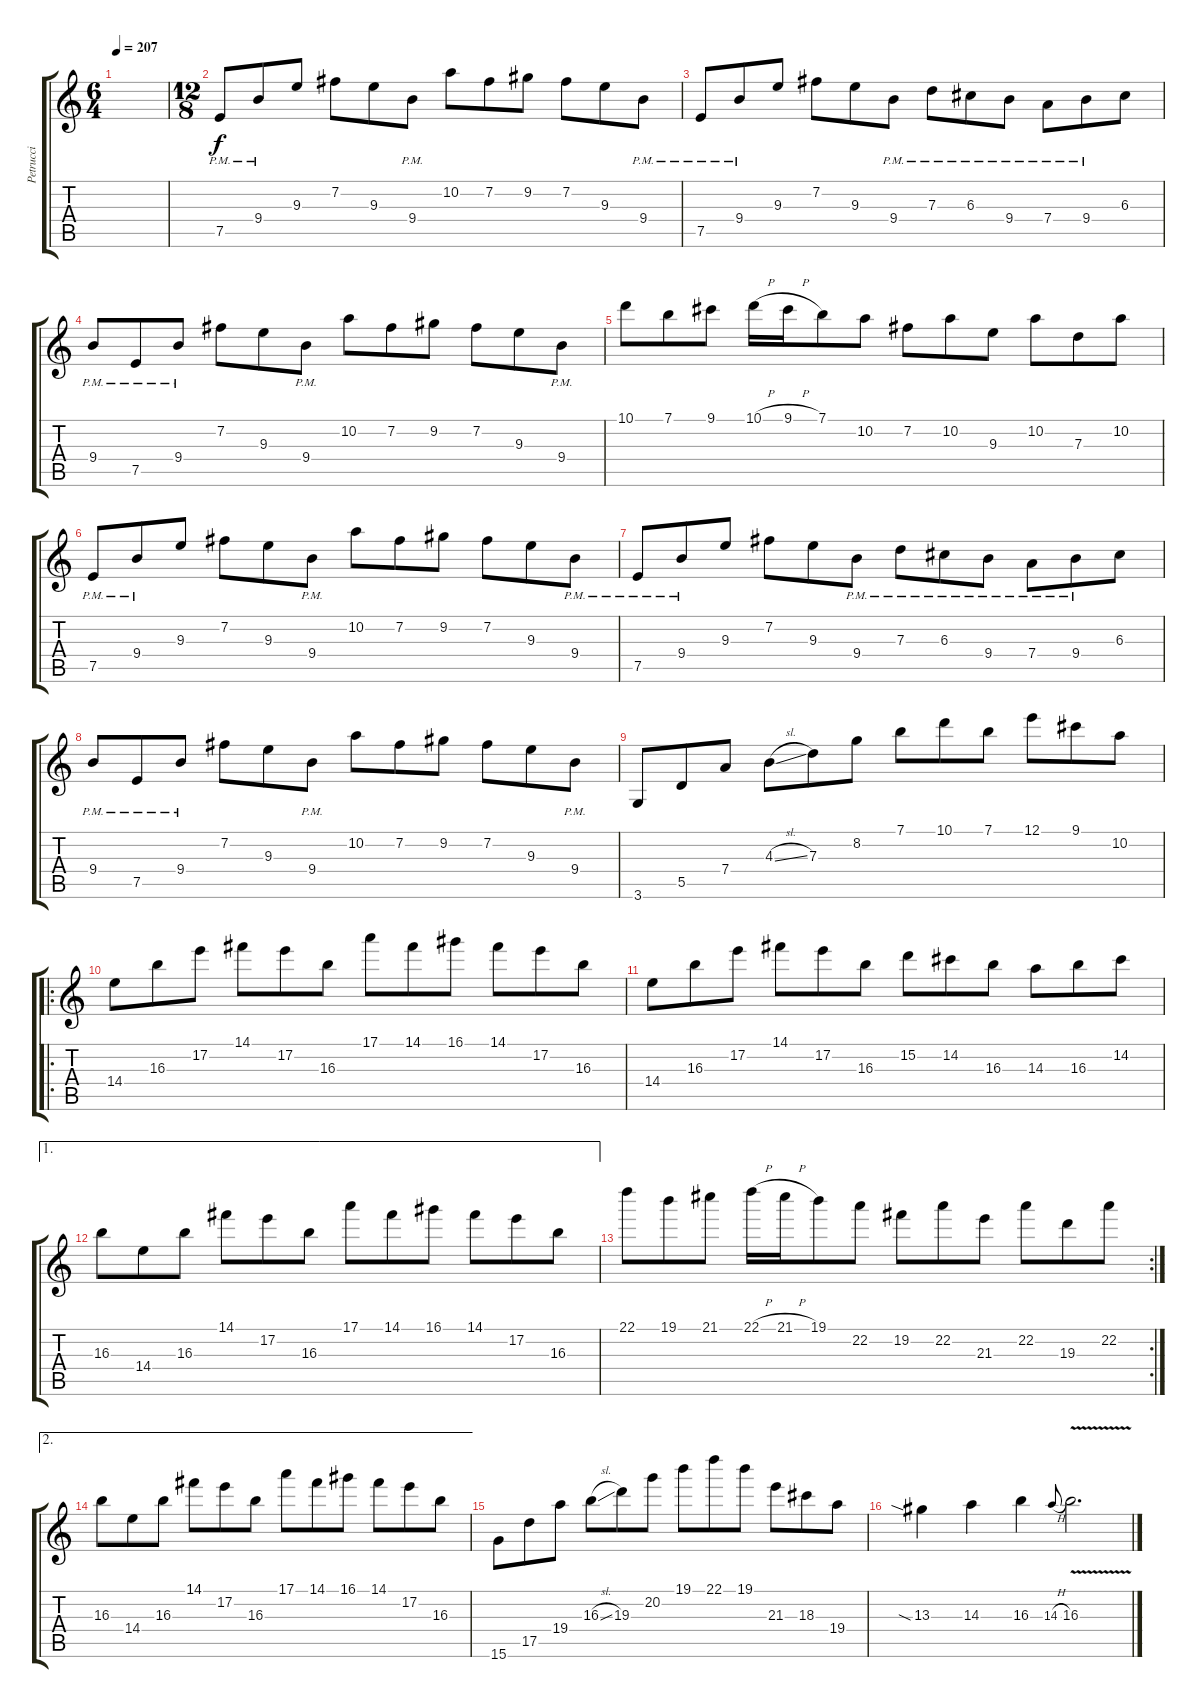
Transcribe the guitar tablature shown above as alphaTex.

\track ("Petrucci" "Petrucci") {instrument overdrivenguitar}
\staff {score tabs}
\tuning (E4 B3 G3 D3 A2 E2) {hide}
\ts (6 4)
\tempo 207
\clef g2
\ks c
|
\ts (12 8)
7.5{pm}.8 9.4{pm}.8 9.3.8 7.2.8 9.3.8 9.4{pm}.8 10.2.8 7.2.8 9.2.8 7.2.8 9.3.8 9.4{pm}.8 |
7.5{pm}.8 9.4{pm}.8 9.3.8 7.2.8 9.3.8 9.4{pm}.8 7.3{pm}.8 6.3{pm}.8 9.4{pm}.8 7.4{pm}.8 9.4{pm}.8 6.3.8 |
9.4{pm}.8 7.5{pm}.8 9.4{pm}.8 7.2.8 9.3.8 9.4{pm}.8 10.2.8 7.2.8 9.2.8 7.2.8 9.3.8 9.4{pm}.8 |
10.1.8 7.1.8 9.1.8 10.1{h}.16 9.1{h}.16 7.1.8 10.2.8 7.2.8 10.2.8 9.3.8 10.2.8 7.3.8 10.2.8 |
7.5{pm}.8 9.4{pm}.8 9.3.8 7.2.8 9.3.8 9.4{pm}.8 10.2.8 7.2.8 9.2.8 7.2.8 9.3.8 9.4{pm}.8 |
7.5{pm}.8 9.4{pm}.8 9.3.8 7.2.8 9.3.8 9.4{pm}.8 7.3{pm}.8 6.3{pm}.8 9.4{pm}.8 7.4{pm}.8 9.4{pm}.8 6.3.8 |
9.4{pm}.8 7.5{pm}.8 9.4{pm}.8 7.2.8 9.3.8 9.4{pm}.8 10.2.8 7.2.8 9.2.8 7.2.8 9.3.8 9.4{pm}.8 |
3.6.8 5.5.8 7.4.8 4.3{sl}.8 7.3.8 8.2.8 7.1.8 10.1.8 7.1.8 12.1.8 9.1.8 10.2.8 |
\ro
14.4.8 16.3.8 17.2.8 14.1.8 17.2.8 16.3.8 17.1.8 14.1.8 16.1.8 14.1.8 17.2.8 16.3.8 |
14.4.8 16.3.8 17.2.8 14.1.8 17.2.8 16.3.8 15.2.8 14.2.8 16.3.8 14.3.8 16.3.8 14.2.8 |
\ae 1
16.3.8 14.4.8 16.3.8 14.1.8 17.2.8 16.3.8 17.1.8 14.1.8 16.1.8 14.1.8 17.2.8 16.3.8 |
\rc 2
22.1.8 19.1.8 21.1.8 22.1{h}.16 21.1{h}.16 19.1.8 22.2.8 19.2.8 22.2.8 21.3.8 22.2.8 19.3.8 22.2.8 |
\ae 2
16.3.8 14.4.8 16.3.8 14.1.8 17.2.8 16.3.8 17.1.8 14.1.8 16.1.8 14.1.8 17.2.8 16.3.8 |
15.6.8 17.5.8 19.4.8 16.3{sl}.8 19.3.8 20.2.8 19.1.8 22.1.8 19.1.8 21.3.8 18.3.8 19.4.8 |
13.3{sia}.4 14.3.4 16.3.4 14.3{h}.8{gr onbeat} 16.3{v}.2{d}
